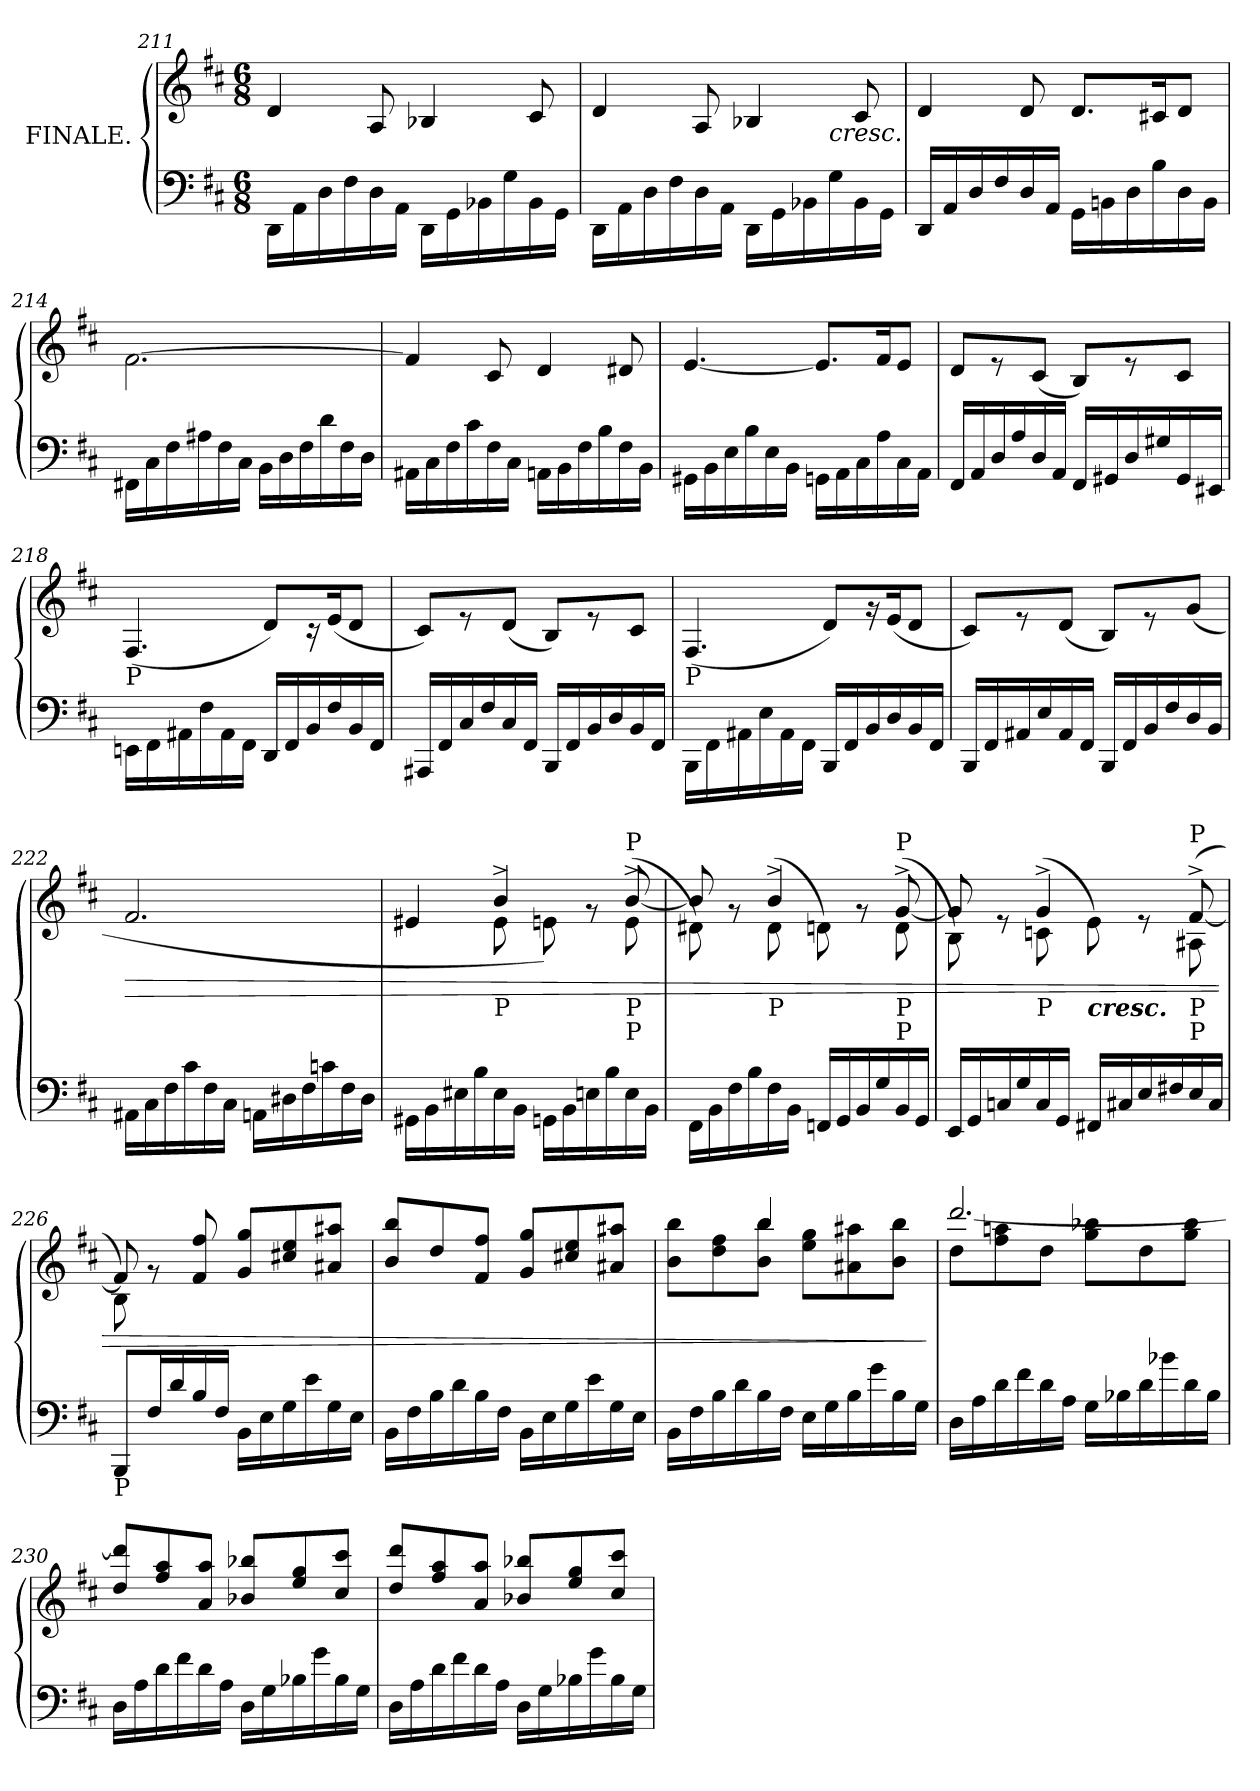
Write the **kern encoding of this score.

**kern	**kern	**dynam
*part1	*part1	*part1
*staff2	*staff1	*staff1/2
*I"FINALE.	*	*
*clefF4	*clefG2	*
*k[f#c#]	*k[f#c#]	*
*M6/8	*M6/8	*
=211	=211	=211
*	*^	*
16DD\LL	2.ryy	4d/	.
16AA\	.	.	.
16D\	.	.	.
16F#\	.	.	.
16D\	.	8A/	.
16AA\JJ	.	.	.
16DD\LL	.	4B-X/	.
16GG\	.	.	.
16BB-X\	.	.	.
16G\	.	.	.
16BB-\	.	8c#/	.
16GG\JJ	.	.	.
!!LO:LB:g=z
=212	=212	=212	=212
*	*	*^	*
16DD\LL	2.ryy	4d/	2ryy	.
16AA\	.	.	.	.
16D\	.	.	.	.
16F#\	.	.	.	.
16D\	.	8A/	.	.
16AA\JJ	.	.	.	.
16DD\LL	.	4B-X/	.	.
16GG\	.	.	.	.
16BB-X\	.	.	16ryy	.
!	!	!	!	!LO:HP:b
16G\	.	.	16ryy	<
16BB-\	.	8c#/	8ryy	.
16GG\JJ	.	.	.	.
*	*	*v	*v	*
=213	=213	=213	=213
16DD/LL	2.ryy	4d/	.
16AA/	.	.	.
16D/	.	.	.
16F#/	.	.	.
16D/	.	8d/	.
16AA/JJ	.	.	.
16GG\LL	.	8.d/L	.
16BBn\	.	.	.
16D\	.	.	.
16B\	.	16c#X/K	.
16D\	.	8d/J	.
16BB\JJ	.	.	.
=214	=214	=214	=214
*	*	*^	*
16FF#X\LL	2.ryy	16ryy	[2.f#\	.
16C#\	.	16ryy	.	.
16F#\	.	8ryy	.	.
16A#X\	.	.	.	.
16F#\	.	4ryy	.	.
16C#\JJ	.	.	.	.
16BB\LL	.	.	.	.
16D\	.	.	.	.
16F#\	.	4ryy	.	.
16d\	.	.	.	.
16F#\	.	.	.	.
16D\JJ	.	.	.	.
*	*	*v	*v	*
!!LO:PB:g=z
=215	=215	=215	=215
16AA#X\LL	2.ryy	4f#/]	.
16C#\	.	.	.
16F#\	.	.	.
16c#\	.	.	.
16F#\	.	8c#/	.
16C#\JJ	.	.	.
16AAn\LL	.	4d/	.
16BB\	.	.	.
16F#\	.	.	.
16B\	.	.	.
16F#\	.	8d#X/	.
16BB\JJ	.	.	.
=216	=216	=216	=216
16GG#X\LL	2.ryy	[4.e/	.
16BB\	.	.	.
16E\	.	.	.
16B\	.	.	.
16E\	.	.	.
16BB\JJ	.	.	.
16GGn\LL	.	8.e/L]	.
16AA\	.	.	.
16C#\	.	.	.
16A\	.	16f#/K	.
16C#\	.	8e/J	.
16AA\JJ	.	.	.
=217	=217	=217	=217
16FF#/LL	2.ryy	8d/L	.
16AA/	.	.	.
16D/	.	8re	.
16A/	.	.	.
16D/	.	(<8c#/J	.
16AA/JJ	.	.	.
16FF#/LL	.	8B/L)	.
16GG#X/	.	.	.
16D/	.	8re	.
16G#X/	.	.	.
16GG#/	.	8c#/J	.
16EE#X/JJ	.	.	.
!!LO:LB:g=z	!!
=218	=218	=218	=218
!	!LO:TX:b:t=P	!	!
16EEn\LL	2.ryy	(>4.F#/	.
16FF#\	.	.	.
16AA#X\	.	.	.
16F#\	.	.	.
16AA#\	.	.	.
16FF#\JJ	.	.	.
16DD/LL	.	8d/L)	.
16FF#/	.	.	.
16BB/	.	16r	.
16F#/	.	(<16e/K	.
16BB/	.	8d/J	.
16FF#/JJ	.	.	.
=219	=219	=219	=219
16AAA#X/LL	2.ryy	8c#/L)	.
16FF#/	.	.	.
16C#/	.	8re	.
16F#/	.	.	.
16C#/	.	(<8d/J	.
16FF#/JJ	.	.	.
16BBB/LL	.	8B/L)	.
16FF#/	.	.	.
16BB/	.	8re	.
16D/	.	.	.
16BB/	.	8c#/J	.
16FF#/JJ	.	.	.
=220	=220	=220	=220
!	!LO:TX:b:t=P	!	!
16BBB\LL	2.ryy	(>4.F#/	.
16FF#\	.	.	.
16AA#X\	.	.	.
16E\	.	.	.
16AA#\	.	.	.
16FF#\JJ	.	.	.
16BBB/LL	.	8d/L)	.
16FF#/	.	.	.
16BB/	.	16rg	.
16D/	.	(<16e/K	.
16BB/	.	8d/J	.
16FF#/JJ	.	.	.
!!LO:LB:g=z	!!
=221	=221	=221	=221
16BBB/LL	2.ryy	8c#/L)	.
16FF#/	.	.	.
16AA#X/	.	8re	.
16E/	.	.	.
16AA#/	.	(<8d/J	.
16FF#/JJ	.	.	.
16BBB/LL	.	8B/L)	.
16FF#/	.	.	.
16BB/	.	8re	.
16F#/	.	.	.
16D/	.	(>8g/J	.
16BB/JJ	.	.	.
*	*v	*v	*
=222	=222	=222
!	!	!LO:HP:b
*	*^	*
*	*	*^	*
16AA#X\LL	2.ryy	2.f#/	2ryy	>
16C#\	.	.	.	.
16F#\	.	.	.	.
16c#\	.	.	.	.
16F#\	.	.	.	.
16C#\JJ	.	.	.	.
16AAn\LL	.	.	.	.
16D#X\	.	.	.	.
16F#\	.	.	8ryy	.
16cn\	.	.	.	.
16F#\	.	.	16ryy	.
16D#\JJ	.	.	16ryy	[
=223	=223	=223	=223	=223
16GG#X\LL	2.ryy	4e#X/	4ryy	.
16BB\	.	.	.	.
16E#X\	.	.	.	.
16B\	.	.	.	.
!	!	!LO:TX:b:t=P	!	!
16E#\	.	4b/	8e#^\	.
16BB\JJ	.	.	.	.
16GGn\LL	.	.	8en\)	.
16BB\	.	.	.	.
16En\	.	8r	8ryy	.
16B\	.	.	.	.
!	!	!LO:TX:a:t=P	!	!
!	!	!LO:TX:b:t=P	!	!
!	!	!LO:TX:b:t=P	!	!
16E\	.	[8b/	(>8e^\	.
16BB\JJ	.	.	.	.
!!LO:LB:g=z	!!	!!
=224	=224	=224	=224	=224
16FF#\LL	2.ryy	8b/]	8d#X\)	.
16BB\	.	.	.	.
16F#\	.	8r	8ryy	.
16B\	.	.	.	.
!	!	!LO:TX:b:t=P	!	!
16F#\	.	4b/	(>8d#^\	.
16BB\JJ	.	.	.	.
16FFn/LL	.	.	8dn\)	.
16GG/	.	.	.	.
16BB/	.	8r	8ryy	.
16G/	.	.	.	.
!	!	!LO:TX:a:t=P	!	!
!	!	!LO:TX:b:t=P	!	!
!	!	!LO:TX:b:t=P	!	!
16BB/	.	[8g/	(>8d^\	.
16GG/JJ	.	.	.	.
=225	=225	=225	=225	=225
16EE/LL	2.ryy	8g/]	8B\)	.
16GG/	.	.	.	.
16Cn/	.	8r	8ryy	.
16G/	.	.	.	.
!	!	!LO:TX:b:t=P	!	!
16C/	.	4g/	(>8cn^\	.
16GG/JJ	.	.	.	.
!	!	!	!LO:TX:b:Bi:t=cresc.	!
16FF#X/LL	.	.	8e\)	.
16C#X/	.	.	.	.
16E/	.	8r	8ryy	.
16F#X/	.	.	.	.
!	!	!LO:TX:a:t=P	!	!
!	!	!LO:TX:b:t=P	!	!
!	!	!LO:TX:b:t=P	!	!
16E/	.	[8f#/	(>8A#X^\	.
16C#/JJ	.	.	.	.
=226	=226	=226	=226	=226
!LO:TX:b:t=P	!	!	!	!
8BBB/L	2.ryy	8f#/]	8B\)	.
16F#/L	.	8r	4ryy	.
16d/	.	.	.	.
16B/	.	8f#/ 8ff#/	.	.
16F#/JJ	.	.	.	.
16BB\LL	.	8g/ 8gg/L	4.ryy	.
16E\	.	.	.	.
16G\	.	8cc#X/ 8ee/	.	.
16e\	.	.	.	.
16G\	.	8a#X/ 8aa#X/J	.	.
16E\JJ	.	.	.	.
*	*	*v	*v	*
!!LO:LB:g=z
=227	=227	=227	=227
16BB\LL	2.ryy	8b/ 8bb/L	.
16F#\	.	.	.
16B\	.	8dd/	.
16d\	.	.	.
16B\	.	8f#/ 8ff#/J	.
16F#\JJ	.	.	.
16BB\LL	.	8g/ 8gg/L	.
16E\	.	.	.
16G\	.	8cc#X/ 8ee/	.
16e\	.	.	.
16G\	.	8a#X/ 8aa#X/J	.
16E\JJ	.	.	.
=228	=228	=228	=228
*	*	*^	*
16BB\LL	2.ryy	4ryy	8b\ 8bb\L	.
16F#\	.	.	.	.
16B\	.	.	8dd\ 8ff#\	.
16d\	.	.	.	.
16B\	.	4bb/	8b\ 8bb\J	.
16F#\JJ	.	.	.	.
16E\LL	.	.	8ee\ 8gg\L	.
16G\	.	.	.	.
16B\	.	4ryy	8a#X\ 8aa#X\	.
16g\	.	.	.	.
16B\	.	.	8b\ 8bb\J	.
16G\JJ	.	.	.	.
*	*v	*v	*v	*
.	.	]
=229	=229	=229
*	*^	*
*	*	*^	*
16D\LL	2.ryy	[2.ddd/	8dd\L	.
16A\	.	.	.	.
16d\	.	.	8ff#\ 8aan\	.
16f#\	.	.	.	.
16d\	.	.	8dd\J	.
16A\JJ	.	.	.	.
16G\LL	.	.	8gg\ 8bb-X\L	.
16B-X\	.	.	.	.
16d\	.	.	8dd\	.
16b-X\	.	.	.	.
16d\	.	.	8gg\ 8bb-\J	.
16B-\JJ	.	.	.	.
*	*	*v	*v	*
!!LO:PB:g=z
=230	=230	=230	=230
16D\LL	2.ryy	8dd/ 8ddd/]L	.
16A\	.	.	.
16d\	.	8ff#/ 8aa/	.
16f#\	.	.	.
16d\	.	8a/ 8aa/J	.
16A\JJ	.	.	.
16D\LL	.	8b-X/ 8bb-X/L	.
16G\	.	.	.
16B-X\	.	8ee/ 8gg/	.
16g\	.	.	.
16B-\	.	8cc#/ 8ccc#/J	.
16G\JJ	.	.	.
=231	=231	=231	=231
16D\LL	2.ryy	8dd/ 8ddd/L	.
16A\	.	.	.
16d\	.	8ff#/ 8aa/	.
16f#\	.	.	.
16d\	.	8a/ 8aa/J	.
16A\JJ	.	.	.
16D\LL	.	8b-X/ 8bb-X/L	.
16G\	.	.	.
16B-X\	.	8ee/ 8gg/	.
16g\	.	.	.
16B-\	.	8cc#/ 8ccc#/J	.
16G\JJ	.	.	.
*	*v	*v	*
=	=	=
*-	*-	*-
